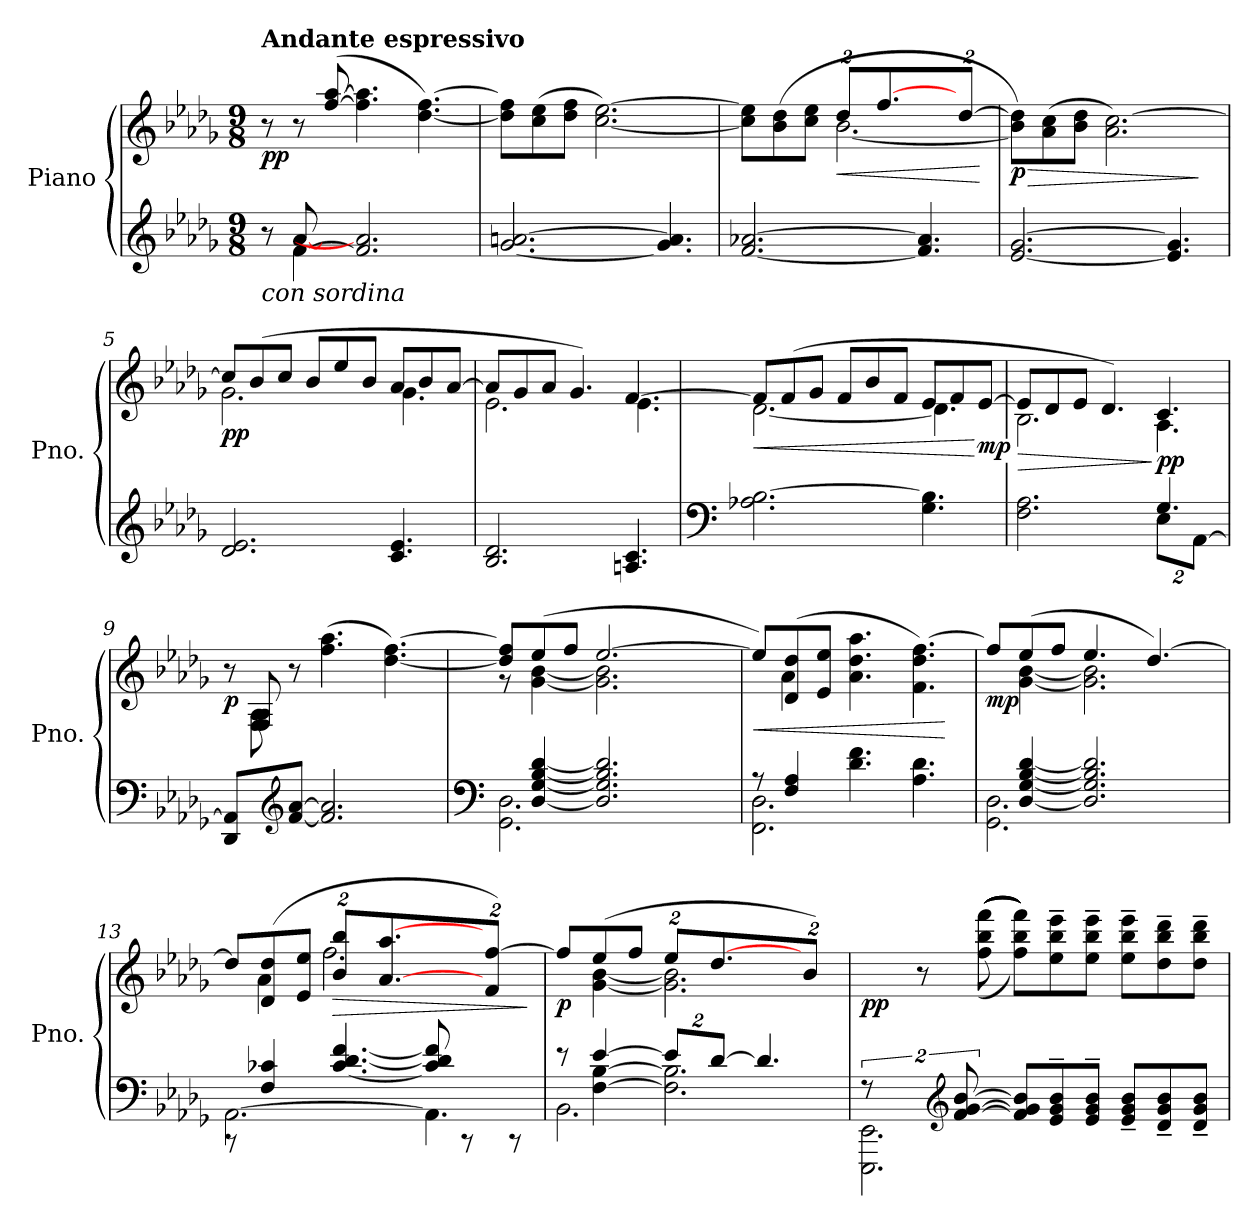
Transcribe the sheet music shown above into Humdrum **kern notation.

**kern	**kern	**dynam
*part1	*part1	*part1
*staff2	*staff1	*staff1/2
*I"Piano	*	*
*I'Pno.	*	*
*clefG2	*clefG2	*
*k[b-e-a-d-g-]	*k[b-e-a-d-g-]	*
*M9/8	*M9/8	*
*MM75	*MM75	*
=1	=1	=1
*^	*^	*
!	!	!LO:TX:a:B:t=Andante espressivo	!	!
!LO:TX:b:i:t=con sordina	!	!	!	!
!	!	!	!	!LO:DY:b
8r	8ryy	8r	4ryy	pp
[4f<\	[8a-/L	8r	.	.
.	2..ryy	(>[8ff [8aa-	8ff\ 8aa-\J	.
2.f/] 2.a-/]	.	4.ff\] 4.aa-\]	2.ryy	.
.	.	[4.dd-\ [4.ff\)	.	.
*v	*v	*	*	*
*	*v	*v	*
=2	=2	=2
[2.g-/<< [2.an/<<	8dd-\] 8ff\]L	.
.	(>8cc\ 8ee-\	.
.	8dd-\ 8ff\J	.
.	[2.cc\ [2.ee-\)	.
4.g-/] 4.a/]	.	.
=3	=3	=3
*	*^	*
[2.f/ [2.a-X/	8cc\] 8ee-\]L	4.ryy	.
.	(>8b-\ 8dd-\	.	.
.	8cc\ 8ee-\J	.	.
*	*Xbrackettup	*	*
!	!	!	!LO:HP:b
.	16%3dd-/L	[2.b-<\	<
.	[4.ff/	.	.
4.f/] 4.a-/]	.	.	.
.	[16%3dd-/J	.	.
*	*v	*v	*
.	.	[
=4	=4	=4
!	!	!LO:HP:b
!	!	!LO:DY:n=1:b
[2.e-/<< [2.g-/<<	8b-\] 8dd-\]L)	> p
.	(>8a-\ 8cc\	.
.	8b-\ 8dd-\J	.
.	2.a-\ [2.cc\)	.
4.e-/]<< 4.g-/]<<	.	.
.	.	]
=5	=5	=5
*	*^	*
!	!	!	!LO:DY:b
2.d-/<< 2.e-/<<	8cc/L]	2.g-<\	pp
.	(<8b-/	.	.
.	8cc/J	.	.
.	8b-/L	.	.
.	8ee-/	.	.
.	8b-/J	.	.
4.c/<< 4.e-/<<	8a-/L	4.g-<\	.
.	8b-/	.	.
.	[8a-/J	.	.
!!LO:LB:g=z	!!
=6	=6	=6	=6
2.B-/ 2.d-/	8a-/L]	2.e-\	.
.	8g-/	.	.
.	8a-/J	.	.
.	4.g-/)	.	.
4.An/ 4.c/	[4.f/	4.e-<\	.
=7	=7	=7	=7
*clefF4	*	*	*
!	!	!	!LO:HP:b
2.A-X\ [2.B-\	8f/L]	[2.d-<\	<
.	(>8f/	.	.
.	8g-/J	.	.
.	8f/L	.	.
.	8b-/	.	.
.	8f/J	.	.
4.G-\ 4.B-\]	8e-/L	4.d-\]	.
.	8f/	.	.
!	!	!	!LO:DY:n=1:b
.	[8e-/J	.	[ mp
=8	=8	=8	=8
*^	*	*	*
!	!	!	!	!LO:HP:b
2.F\ 2.A-\	2.ryy	8e-/L]	2.B-<\	>
.	.	8d-/	.	.
.	.	8e-/J	.	.
.	.	4.d-/)	.	.
*Xbrackettup	*	*	*	*
!	!	!	!	!LO:DY:n=1:b
16%3E-<\L	4.G-/	4.c/	4.A-<\	] pp
[16%3AA-<\J	.	.	.	.
*v	*v	*	*	*
=9	=9	=9	=9
!	!	!	!LO:DY:b
8DD-/< 8AA-/]<L	8r	8ryy	p
8ryy	8F/ 8A-/	8F\ 8A-\	.
*clefG2	*	*	*
[8f/ [8a-/J	8r	2..ryy	.
2.f/] 2.a-/]	(>4.ff\ 4.aa-\	.	.
.	[4.dd-\ [4.ff\)	.	.
=10	=10	=10	=10
*clefF4	*	*	*
*^	*	*	*
2.GG-\<< 2.D-\<<	8ryy	8dd-/] 8ff/]L	8r	.
.	[4D-/ [4G-/ [4B-/ [4d-/	(>8ee-/	[4g-\ [4b-\	.
.	.	8ff/J	.	.
.	2.D-/] 2.G-/] 2.B-/] 2.d-/]	[2.ee-/	2.g-\] 2.b-\]	.
4ryy	.	.	.	.
8ryy	.	.	.	.
!!LO:LB:g=z	!!
=11	=11	=11	=11	=11
!	!	!	!	!LO:HP:b
8r	2.FF\<< 2.D-\<<	8ee-/L])	8ryy	<
4F/ 4A-/	.	(<8d-/ 8dd-/	4a-<\	.
.	.	8e-/ 8ee-/J	.	.
4.d-\<< 4.f\<<	.	4.a-\ 4.dd-\ 4.aa-\	2.ryy	.
4.A-\<< 4.d-\<<	4.ryy	4.f\ 4.dd-\ [4.ff\)	.	.
*v	*v	*	*	*
*	*v	*v	*
.	.	[
=12	=12	=12
*^	*^	*
!	!	!	!	!LO:DY:b
2.GG-\<< 2.D-\<<	8ryy	8ff/L]	8ryy	mp
.	[4D-/ [4G-/ [4B-/ [4d-/	(>8ee-/	[4g-\ [4b-\	.
.	.	8ff/J	.	.
.	2.D-/] 2.G-/] 2.B-/] 2.d-/]	4.ee-/	2.g-\] 2.b-\]	.
4ryy	.	[4.dd-/)	.	.
8ryy	.	.	.	.
=13	=13	=13	=13	=13
[2.AA-<\	8r	8dd-/L]	8ryy	.
.	4F/ 4c-X/	(>8d-/ 8dd-/	4a-<\	.
.	.	8e-/ 8ee-/J	.	.
!	!	!	!	!LO:HP:b
.	[4.c-/ [4.d-/ [4.f/	16%3b-/ 16%3bb-/L	2.ff<\	>
.	.	[4.a-/ [4.aa-/	.	.
4.AA-\]	8c-/] 8d-/] 8f/]	.	.	.
.	8r	.	.	.
.	.	16%3f/ [16%3ff/J)	.	.
.	8r	.	.	.
*v	*v	*	*	*
*	*v	*v	*
.	.	]
=14	=14	=14
*^	*^	*
*	*^	*	*	*
!	!	!	!	!	!LO:DY:b
8r	2.BB-<\	8ryy	8ff/L]	8ryy	p
[4e-/	.	[4F\<< [4B-\<<	(>8ee-/	[4g-\ [4b-\	.
.	.	.	8ff/J	.	.
16%3e-/L]	.	2.F\] 2.B-\]	16%3ee-/L	2.g-\] 2.b-\]	.
[16%3d-/J	.	.	[4.dd-/	.	.
4.d-/]	4.ryy	.	.	.	.
.	.	.	16%3b-/J)	.	.
*v	*v	*v	*	*	*
*	*v	*v	*
!!LO:LB:g=z
=15	=15	=15
*brackettup	*	*
*^	*	*
!	!	!	!LO:DY:b
16%3r	2.EEE-\ 2.EE-\	8ryy	pp
.	.	8r	.
*clefG2	*	*	*
[16%3f/ [16%3g-/ [16%3b-/	.	.	.
.	.	(>(>(>(>(>(>8ff\ 8bb-\ 8fff\	.
8f/] 8g-/] 8b-/]L	.	8ff\ 8bb-\ 8fff\L))))))	.
8e-/~ 8g-/~ 8b-/~	.	8ee-\~ 8bb-\~ 8eee-\~	.
8e-/~ 8g-/~ 8b-/~J	.	8ee-\~ 8bb-\~ 8eee-\~J	.
8e-/~ 8g-/~ 8b-/~L	4.ryy	8ee-\~ 8bb-\~ 8eee-\~L	.
8d-/<~<< 8g-/<~<< 8b-/<~<<	.	8dd-\~ 8bb-\~ 8ddd-\~	.
8d-/~ 8g-/~ 8b-/~J	.	8dd-\~ 8bb-\~ 8ddd-\~J	.
*v	*v	*	*
=	=	=
*-	*-	*-
